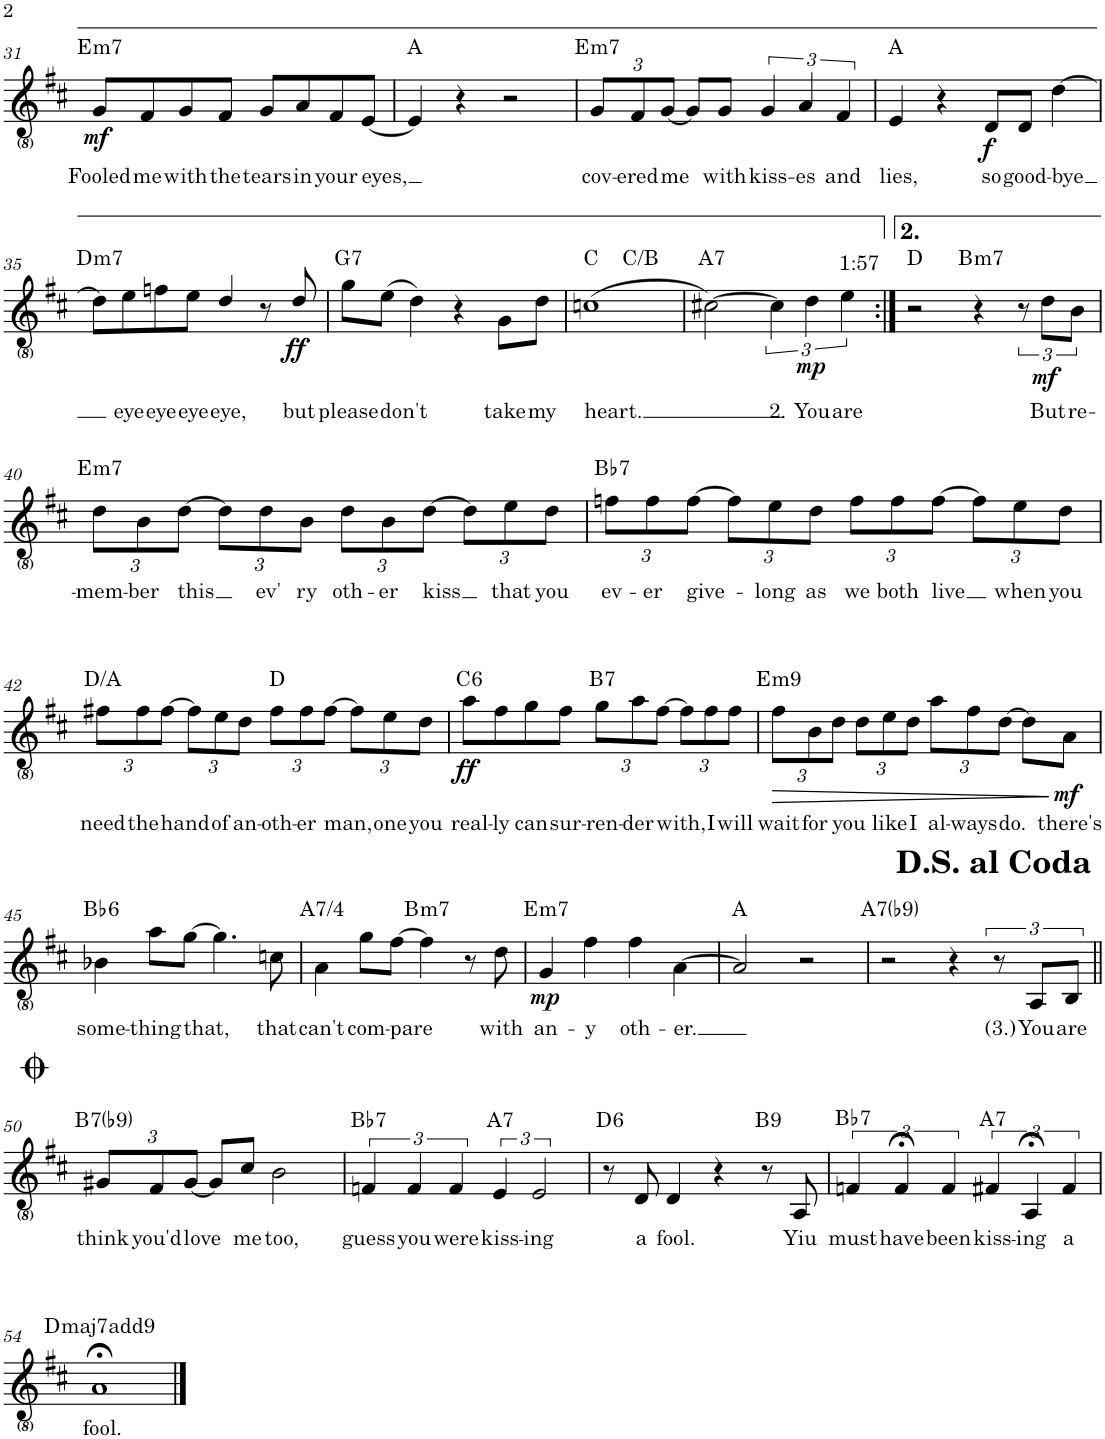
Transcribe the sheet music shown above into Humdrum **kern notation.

**kern	**text	**dynam	**harte
*part1	*part1	*part1	*part1
*staff1	*staff1	*staff1	*
*I"Voz	*	*	*
*I'V	*	*	*
!!LO:PB:g=z
*clefG2	*	*	*
*k[f#c#]	*	*	*
*M4/4	*	*	*
=31	=31	=31	=31
!	!LO:LY:b	!LO:DY:b	!LO:H:kt=m7
8g/L	Fooled	mf	E:min7
!	!LO:LY:b	!	!
8f#/	me	.	.
!	!LO:LY:b	!	!
8g/	with	.	.
!	!LO:LY:b	!	!
8f#/J	the	.	.
!	!LO:LY:b	!	!
8g/L	tears	.	.
!	!LO:LY:b	!	!
8a/	in	.	.
!	!LO:LY:b	!	!
8f#/	your	.	.
!	!LO:LY:b	!	!
[8e/J	eyes,	.	.
=32	=32	=32	=32
4e/]	.	.	A:maj
4r	.	.	.
2r	.	.	.
=33	=33	=33	=33
*Xbrackettup	*	*	*
!	!LO:LY:b	!	!LO:H:kt=m7
12g/L	cov-	.	E:min7
!	!LO:LY:b	!	!
12f#/	-ered	.	.
!	!LO:LY:b	!	!
[12g/J	me	.	.
8g/L]	.	.	.
!	!LO:LY:b	!	!
8g/J	with	.	.
*brackettup	*	*	*
!	!LO:LY:b	!	!
6g/	kiss-	.	.
!	!LO:LY:b	!	!
6a/	-es	.	.
!	!LO:LY:b	!	!
6f#/	and	.	.
=34	=34	=34	=34
!	!LO:LY:b	!	!
4e/	lies,	.	A:maj
4r	.	.	.
!	!LO:LY:b	!LO:DY:b	!
8d/L	so	f	.
!	!LO:LY:b	!	!
8d/J	good-	.	.
!	!LO:LY:b	!	!
[>4dd\	-bye	.	.
!!LO:LB:g=z
=35	=35	=35	=35
!	!	!	!LO:H:kt=m7
8dd\L]	.	.	D:min7
!	!LO:LY:b	!	!
8ee\	eye	.	.
!	!LO:LY:b	!	!
8ffn\	eye	.	.
!	!LO:LY:b	!	!
8ee\J	eye	.	.
!	!LO:LY:b	!	!
4dd/	eye,	.	.
8r	.	.	.
!	!LO:LY:b	!LO:DY:b	!
8dd/	but	ff	.
=36	=36	=36	=36
!	!LO:LY:b	!	!LO:H:kt=7
8gg\L	please	.	G:7
!	!LO:LY:b	!	!
(8ee\J	don't	.	.
4dd\)	.	.	.
4r	.	.	.
!	!LO:LY:b	!	!
8g\L	take	.	.
!	!LO:LY:b	!	!
8dd\J	my	.	.
=37	=37	=37	=37
!	!LO:LY:b	!	!
*^	*	*	*
(1ccn	2ryy	heart.	.	C:maj
.	2ryy	.	.	C:maj/7
=38	=38	=38	=38	=38
!	!	!	!	!LO:H:kt=7
*v	*v	*	*	*
[2cc#X\)	.	.	A:7
!	!LO:LY:b	!	!
6cc#\]	2.	.	.
!	!LO:LY:b	!LO:DY:b	!
6dd\	You	mp	.
!LO:TX:a:t=1&colon;57	!	!	!
!	!LO:LY:b	!	!
6ee\	are	.	.
=39:|!	=39:|!	=39:|!	=39:|!
2r	.	.	D:maj
!	!	!	!LO:H:kt=m7
4r	.	.	B:min7
12r	.	.	.
!	!LO:LY:b	!LO:DY:b	!
12dd\L	But	mf	.
!	!LO:LY:b	!	!
12b\J	re-	.	.
!!LO:LB:g=z
=40	=40	=40	=40
*Xbrackettup	*	*	*
!	!LO:LY:b	!	!LO:H:kt=m7
12dd\L	-mem-	.	E:min7
!	!LO:LY:b	!	!
12b\	-ber	.	.
!	!LO:LY:b	!	!
[>12dd\J	this	.	.
12dd\L]	.	.	.
!	!LO:LY:b	!	!
12dd\	ev'	.	.
!	!LO:LY:b	!	!
12b\J	ry	.	.
!	!LO:LY:b	!	!
12dd\L	oth-	.	.
!	!LO:LY:b	!	!
12b\	-er	.	.
!	!LO:LY:b	!	!
[>12dd\J	kiss	.	.
12dd\L]	.	.	.
!	!LO:LY:b	!	!
12ee\	that	.	.
!	!LO:LY:b	!	!
12dd\J	you	.	.
=41	=41	=41	=41
!	!LO:LY:b	!	!LO:H:kt=7
12ffn\L	ev-	.	Bb:7
!	!LO:LY:b	!	!
12ff\	-er	.	.
!	!LO:LY:b	!	!
[>12ff\J	give-	.	.
12ff\L]	.	.	.
!	!LO:LY:b	!	!
12ee\	-long	.	.
!	!LO:LY:b	!	!
12dd\J	as	.	.
!	!LO:LY:b	!	!
12ff\L	we	.	.
!	!LO:LY:b	!	!
12ff\	both	.	.
!	!LO:LY:b	!	!
[>12ff\J	live	.	.
12ff\L]	.	.	.
!	!LO:LY:b	!	!
12ee\	when	.	.
!	!LO:LY:b	!	!
12dd\J	you	.	.
!!LO:LB:g=z
=42	=42	=42	=42
!	!LO:LY:b	!	!
12ff#X\L	need	.	D:maj/5
!	!LO:LY:b	!	!
12ff#\	the	.	.
!	!LO:LY:b	!	!
[>12ff#\J	hand	.	.
12ff#\L]	.	.	.
!	!LO:LY:b	!	!
12ee\	of	.	.
!	!LO:LY:b	!	!
12dd\J	an-	.	.
!	!LO:LY:b	!	!
12ff#\L	-oth-	.	D:maj
!	!LO:LY:b	!	!
12ff#\	-er	.	.
!	!LO:LY:b	!	!
[>12ff#\J	man,	.	.
12ff#\L]	.	.	.
!	!LO:LY:b	!	!
12ee\	one	.	.
!	!LO:LY:b	!	!
12dd\J	you	.	.
=43	=43	=43	=43
!	!LO:LY:b	!LO:DY:b	!LO:H:kt=6
8aa\L	real-	ff	C:maj6
!	!LO:LY:b	!	!
8ff#\	-ly	.	.
!	!LO:LY:b	!	!
8gg\	can	.	.
!	!LO:LY:b	!	!
8ff#\J	sur-	.	.
!	!LO:LY:b	!	!LO:H:kt=7
12gg\L	-ren-	.	B:7
!	!LO:LY:b	!	!
12aa\	-der	.	.
!	!LO:LY:b	!	!
[12ff#\J	with,	.	.
12ff#\L]	.	.	.
!	!LO:LY:b	!	!
12ff#\	I	.	.
!	!LO:LY:b	!	!
12ff#\J	will	.	.
=44	=44	=44	=44
!	!LO:LY:b	!LO:HP:b	!LO:H:kt=m9
12ff#\L	wait	>	E:min9
!	!LO:LY:b	!	!
12b\	for	.	.
!	!LO:LY:b	!	!
12dd\J	you	.	.
12dd\L	.	.	.
!	!LO:LY:b	!	!
12ee\	like	.	.
!	!LO:LY:b	!	!
12dd\J	I	.	.
!	!LO:LY:b	!	!
12aa\L	al-	.	.
!	!LO:LY:b	!	!
12ff#\	-ways	.	.
!	!LO:LY:b	!	!
[12dd\J	do.	.	.
8dd\L]	.	.	.
!	!LO:LY:b	!LO:DY:n=1:b	!
8a\J	there's	] mf	.
!!LO:LB:g=z
=45	=45	=45	=45
!	!LO:LY:b	!	!LO:H:kt=6
4b-X\	some-	.	Bb:maj6
!	!LO:LY:b	!	!
8aa\L	-thing	.	.
!	!LO:LY:b	!	!
[>8gg\J	that,	.	.
4.gg\]	.	.	.
!	!LO:LY:b	!	!
8ccn\	that	.	.
=46	=46	=46	=46
!	!LO:LY:b	!	!LO:H:kt=7/4
4a\	can't	.	A:maj
!	!LO:LY:b	!	!
8gg\L	com-	.	.
!	!LO:LY:b	!	!
[>8ff#\J	-pare	.	.
!	!	!	!LO:H:kt=m7
4ff#\]	.	.	B:min7
8r	.	.	.
!	!LO:LY:b	!	!
8dd\	with	.	.
=47	=47	=47	=47
!	!LO:LY:b	!LO:DY:b	!LO:H:kt=m7
4g/	an-	mp	E:min7
!	!LO:LY:b	!	!
4ff#\	-y	.	.
!	!LO:LY:b	!	!
4ff#\	oth-	.	.
!	!LO:LY:b	!	!
[4a\	-er.	.	.
=48	=48	=48	=48
2a/]	.	.	A:maj
2r	.	.	.
=49	=49	=49	=49
2r	.	.	A:7(b9)
4r	.	.	.
*brackettup	*	*	*
!	!LO:LY:b	!	!
12r	(3.)	.	.
!	!LO:LY:b	!	!
12A/L	You	.	.
!	!LO:LY:b	!	!
12B/J	are	.	.
!LO:TX:a:t=<b><font size="15"/>D.S. al Coda</b>	!	!	!LO:H:kt=7
!!LO:LB:g=z
=50||	=50||	=50||	=50||
*Xbrackettup	*	*	*
!	!LO:LY:b	!	!LO:H:kt=7
12g#X/L	think	.	B:7(b9)
!	!LO:LY:b	!	!
12f#/	you'd	.	.
!	!LO:LY:b	!	!
[12g#/J	love	.	.
8g#/L]	.	.	.
!	!LO:LY:b	!	!
8cc#/J	me	.	.
!	!LO:LY:b	!	!
2b\	too,	.	.
=51	=51	=51	=51
*brackettup	*	*	*
!	!LO:LY:b	!	!LO:H:kt=7
6fn/	guess	.	Bb:7
!	!LO:LY:b	!	!
6f/	you	.	.
!	!LO:LY:b	!	!
6f/	were	.	.
!	!LO:LY:b	!	!LO:H:kt=7
6e/	kiss-	.	A:7
!	!LO:LY:b	!	!
3e/	-ing	.	.
=52	=52	=52	=52
!	!	!	!LO:H:kt=6
8r	.	.	D:maj6
!	!LO:LY:b	!	!
8d/	a	.	.
!	!LO:LY:b	!	!
4d/	fool.	.	.
4r	.	.	.
!	!	!	!LO:H:kt=9
8r	.	.	B:9
!	!LO:LY:b	!	!
8A/	Yiu	.	.
=53	=53	=53	=53
!	!LO:LY:b	!	!LO:H:kt=7
6fn/	must	.	Bb:7
!	!LO:LY:b	!	!
6f;</	have	.	.
!	!LO:LY:b	!	!
6f/	been	.	.
!	!LO:LY:b	!	!LO:H:kt=7
6f#X/	kiss-	.	A:7
!	!LO:LY:b	!	!
6A;</	-ing	.	.
!	!LO:LY:b	!	!
6f#/	a	.	.
!!LO:LB:g=z
=54	=54	=54	=54
!	!LO:LY:b	!	!LO:H:kt=maj7
1a;<	fool.	.	D:maj7(9)
==	==	==	==
*-	*-	*-	*-
